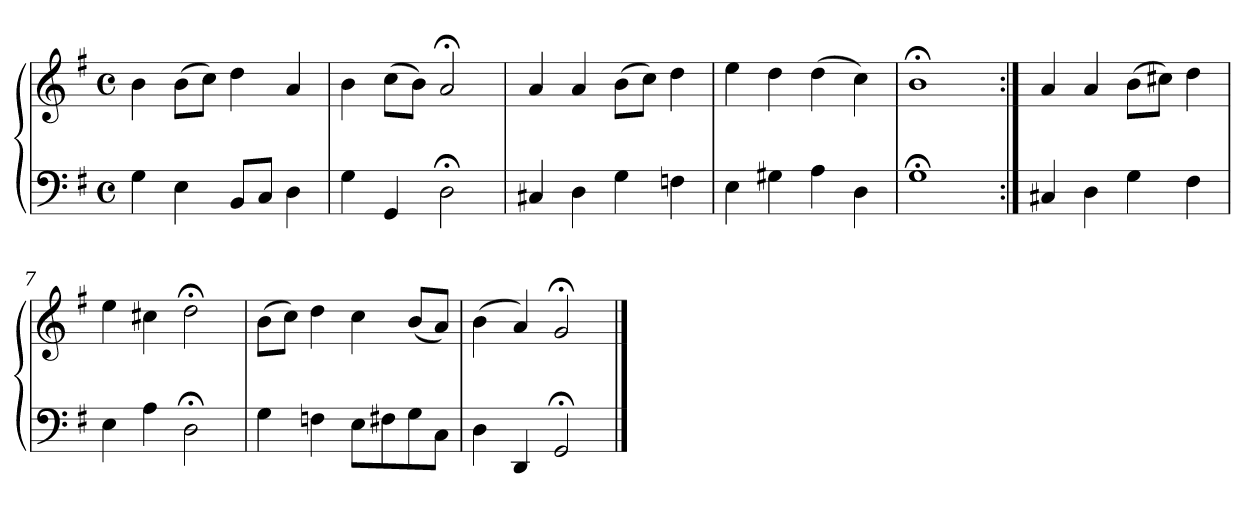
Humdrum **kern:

**kern	**kern
*part1	*part1
*staff2	*staff1
*clefF4	*clefG2
*k[f#]	*k[f#]
*M4/4	*M4/4
*met(c)	*met(c)
=1	=1
4G	4b
4E	(8bL
.	8ccJ)
8BBL	4dd
8CJ	.
4D	4a
=2	=2
4G	4b
4GG	(8ccL
.	8bJ)
2D;<	2a;<
=3	=3
4C#X	4a
4D	4a
4G	(8bL
.	8ccJ)
4Fn	4dd
=4	=4
4E	4ee
4G#X	4dd
4A	(4dd
4D	4cc)
=5	=5
1G;<	1b;<
=6:|!	=6:|!
4C#X	4a
4D	4a
4G	(8bL
.	8cc#XJ)
4F#	4dd
=7	=7
4E	4ee
4A	4cc#X
2D;<	2dd;<
!!LO:LB:g=z
=8	=8
4G	(8bL
.	8ccJ)
4Fn	4dd
8EL	4cc
8F#X	.
8G	(8bL
8CJ	8aJ)
=9	=9
4D	(4b
4DD	4a)
2GG;<	2g;<
==	==
*-	*-
